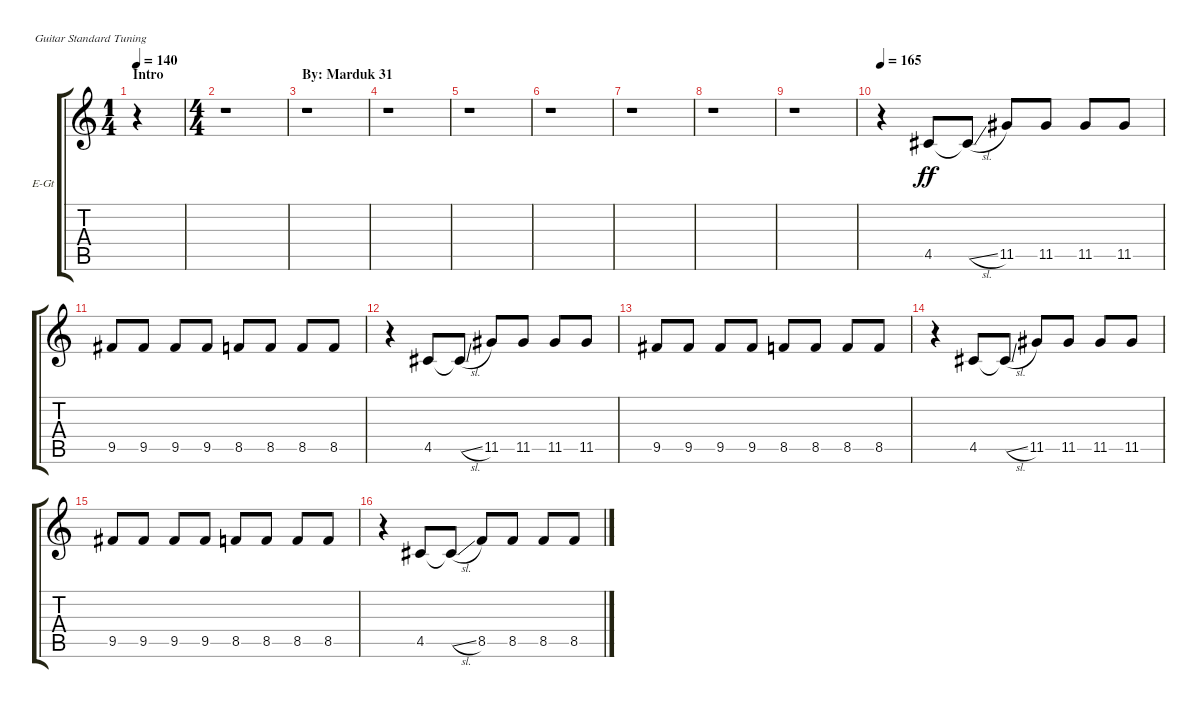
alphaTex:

\defaultSystemsLayout 4
\bracketExtendMode groupsimilarinstruments
\firstSystemTrackNameOrientation horizontal
\otherSystemsTrackNameOrientation horizontal
\track ("Fear" "E-Gt") {instrument distortionguitar}
\staff {score tabs}
\tuning (E4 B3 G3 D3 A2 E2)
\ts (1 4)
\section ("" "Intro")
\tempo 140
\clef g2
\ks c
r.4{dy ff instrument distortionguitar} |
\ts (4 4)
\scale
0.487395 r.1 |
\section ("" "By: Marduk 31")
\scale
0.256303 r.1 |
\scale
0.256303 r.1 |
\scale
0.333333 r.1 |
\scale
0.333333 r.1 |
\scale
0.333333 r.1 |
\scale
0.333333 r.1 |
\scale
0.333333 r.1 |
\tempo 165
\scale
0.333333 r.4 4.5.8 4.5{sl t}.8 11.5.8 11.5.8 11.5.8 11.5.8 |
\scale
0.333333 9.5.8 9.5.8 9.5.8 9.5.8 8.5.8 8.5.8 8.5.8 8.5.8 |
\scale
0.333333 r.4 4.5.8 4.5{sl t}.8 11.5.8 11.5.8 11.5.8 11.5.8 |
\scale
0.333333 9.5.8 9.5.8 9.5.8 9.5.8 8.5.8 8.5.8 8.5.8 8.5.8 |
\scale
0.333333 r.4 4.5.8 4.5{sl t}.8 11.5.8 11.5.8 11.5.8 11.5.8 |
\scale
0.333333 9.5.8 9.5.8 9.5.8 9.5.8 8.5.8 8.5.8 8.5.8 8.5.8 |
\scale
0.333333 r.4 4.5.8 4.5{sl t}.8 8.5.8 8.5.8 8.5.8 8.5.8
